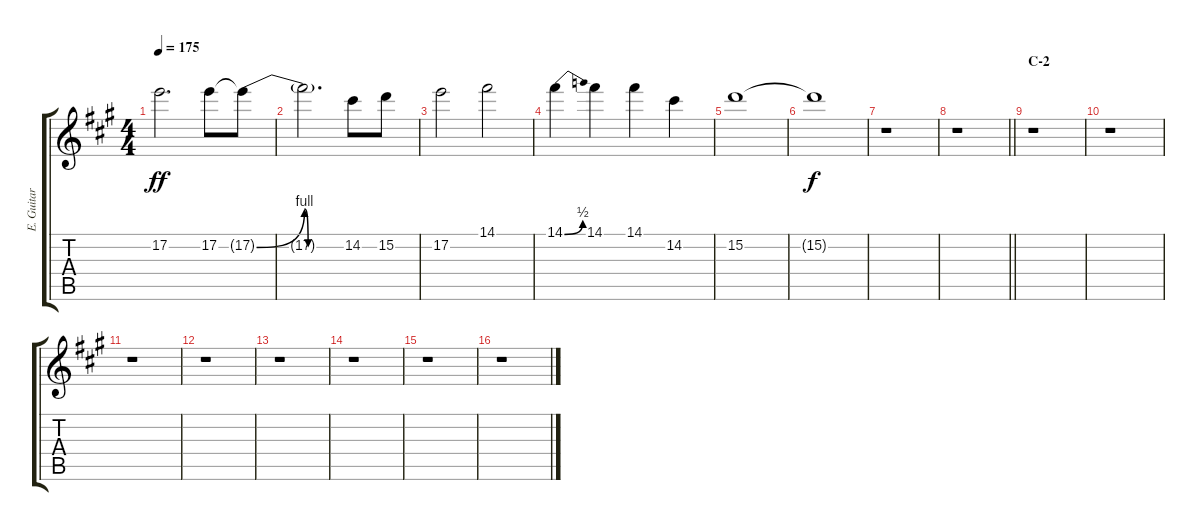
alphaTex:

\track ("E. Guitar IV" "E. Guitar ") {instrument overdrivenguitar}
\staff {score tabs}
\tuning (E4 B3 G3 D3 A2 E2) {hide}
\ts (4 4)
\tempo 175
\clef g2
\ks a
17.2.2{d dy ff} 17.2.8 17.2{be (bend 0 0 60 4) t}.8 |
17.2{be (custom 0 4 6 0 13 0 30 0 60 0) t}.2{d} 14.2.8 15.2.8 |
17.2.2 14.1.2 |
14.1{be (bend 0 0 60 2)}.4 14.1.4 14.1.4 14.2.4 |
15.2.1 |
15.2{t}.1{dy f} |
r.1 |
\barLineRight lightlight
r.1 |
\section ("" "C-2")
r.1 |
r.1 |
r.1 |
r.1 |
r.1 |
r.1 |
r.1 |
r.1
